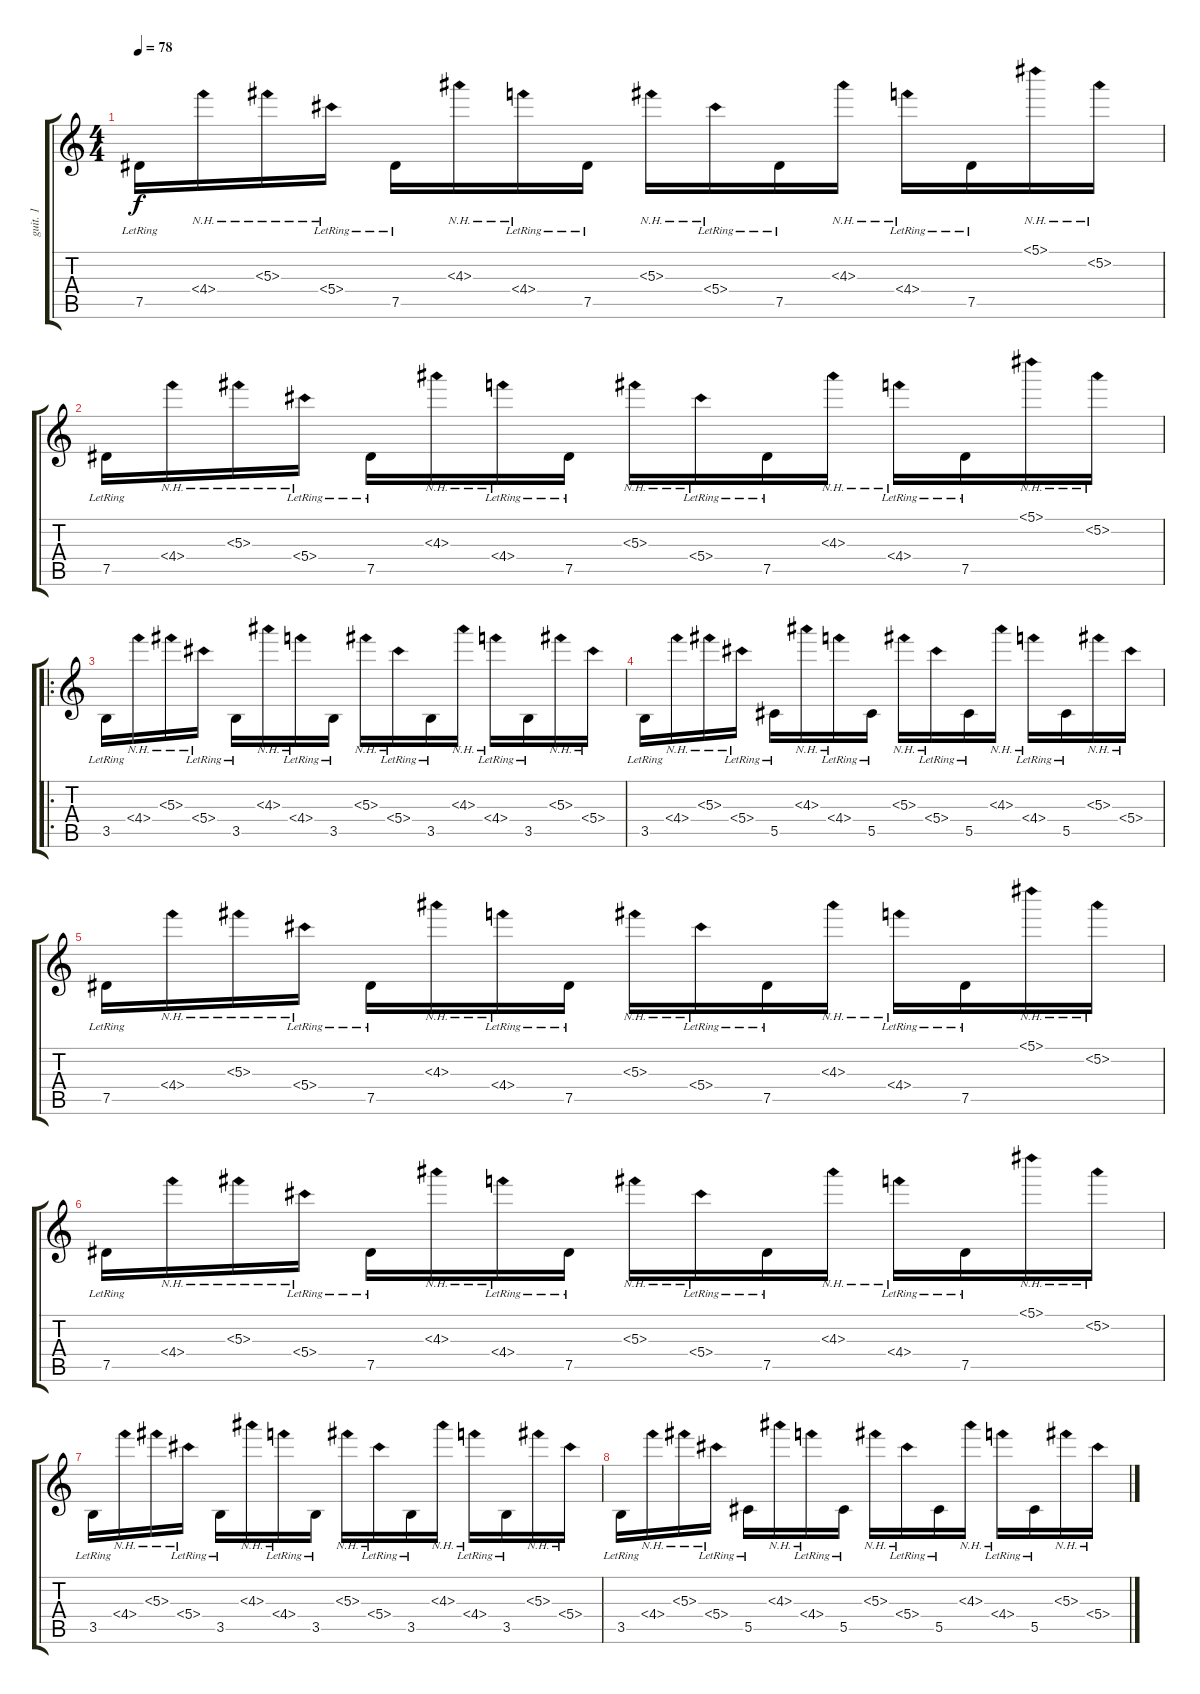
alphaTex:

\track ("guit. 1" "guit. 1") {instrument distortionguitar}
\staff {score tabs}
\tuning (Eb4 Bb3 Gb3 Db3 Ab2 Eb2) {hide}
\ts (4 4)
\tempo 78
\clef g2
\ks c
7.5{lr}.16{dy f instrument acousticguitarsteel} 4.4{nh}.16 5.3{nh}.16 5.4{nh lr}.16 7.5{lr}.16 4.3{nh}.16 4.4{nh lr}.16 7.5{lr}.16 5.3{nh}.16 5.4{nh lr}.16 7.5{lr}.16 4.3{nh}.16 4.4{nh lr}.16 7.5{lr}.16 5.1{nh}.16 5.2{nh}.16 |
7.5{lr}.16 4.4{nh}.16 5.3{nh}.16 5.4{nh lr}.16 7.5{lr}.16 4.3{nh}.16 4.4{nh lr}.16 7.5{lr}.16 5.3{nh}.16 5.4{nh lr}.16 7.5{lr}.16 4.3{nh}.16 4.4{nh lr}.16 7.5{lr}.16 5.1{nh}.16 5.2{nh}.16 |
\ro
3.5{lr}.16{instrument acousticguitarsteel} 4.4{nh}.16 5.3{nh}.16 5.4{nh lr}.16 3.5{lr}.16 4.3{nh}.16 4.4{nh lr}.16 3.5{lr}.16 5.3{nh}.16 5.4{nh lr}.16 3.5{lr}.16 4.3{nh}.16 4.4{nh lr}.16 3.5{lr}.16 5.3{nh}.16 5.4{nh}.16 |
3.5{lr}.16 4.4{nh}.16 5.3{nh}.16 5.4{nh lr}.16 5.5{lr}.16 4.3{nh}.16 4.4{nh lr}.16 5.5{lr}.16 5.3{nh}.16 5.4{nh lr}.16 5.5{lr}.16 4.3{nh}.16 4.4{nh lr}.16 5.5{lr}.16 5.3{nh}.16 5.4{nh}.16 |
7.5{lr}.16{instrument acousticguitarsteel} 4.4{nh}.16 5.3{nh}.16 5.4{nh lr}.16 7.5{lr}.16 4.3{nh}.16 4.4{nh lr}.16 7.5{lr}.16 5.3{nh}.16 5.4{nh lr}.16 7.5{lr}.16 4.3{nh}.16 4.4{nh lr}.16 7.5{lr}.16 5.1{nh}.16 5.2{nh}.16 |
7.5{lr}.16 4.4{nh}.16 5.3{nh}.16 5.4{nh lr}.16 7.5{lr}.16 4.3{nh}.16 4.4{nh lr}.16 7.5{lr}.16 5.3{nh}.16 5.4{nh lr}.16 7.5{lr}.16 4.3{nh}.16 4.4{nh lr}.16 7.5{lr}.16 5.1{nh}.16 5.2{nh}.16 |
3.5{lr}.16{instrument acousticguitarsteel} 4.4{nh}.16 5.3{nh}.16 5.4{nh lr}.16 3.5{lr}.16 4.3{nh}.16 4.4{nh lr}.16 3.5{lr}.16 5.3{nh}.16 5.4{nh lr}.16 3.5{lr}.16 4.3{nh}.16 4.4{nh lr}.16 3.5{lr}.16 5.3{nh}.16 5.4{nh}.16 |
3.5{lr}.16 4.4{nh}.16 5.3{nh}.16 5.4{nh lr}.16 5.5{lr}.16 4.3{nh}.16 4.4{nh lr}.16 5.5{lr}.16 5.3{nh}.16 5.4{nh lr}.16 5.5{lr}.16 4.3{nh}.16 4.4{nh lr}.16 5.5{lr}.16 5.3{nh}.16 5.4{nh}.16
